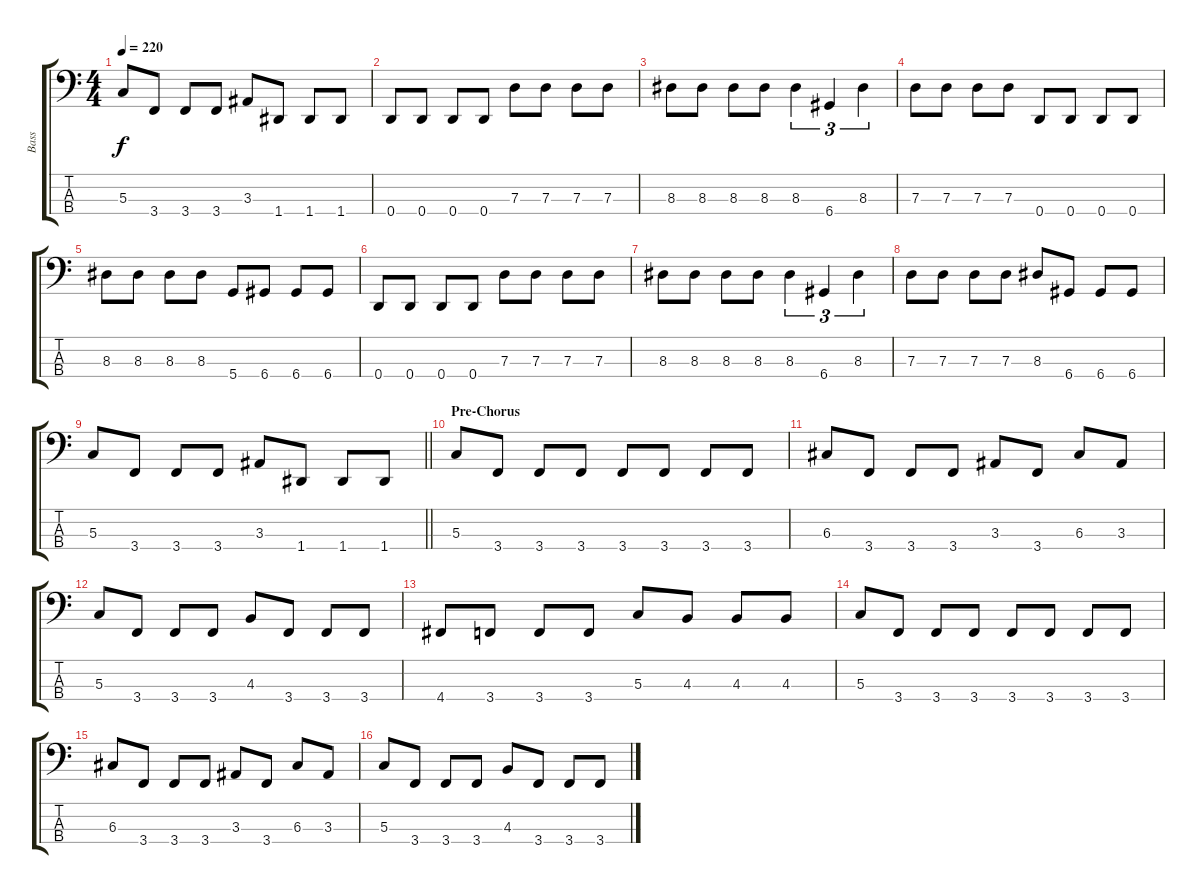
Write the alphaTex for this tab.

\track ("Bass" "Bass") {instrument electricbassfinger}
\staff {score tabs}
\tuning (F2 C2 G1 D1) {hide}
\ts (4 4)
\tempo 220
\clef f4
\ks c
5.3.8{dy f} 3.4.8 3.4.8 3.4.8 3.3.8 1.4.8 1.4.8 1.4.8 |
0.4.8 0.4.8 0.4.8 0.4.8 7.3.8 7.3.8 7.3.8 7.3.8 |
8.3.8 8.3.8 8.3.8 8.3.8 8.3.4{tu (3 2)} 6.4.4{tu (3 2)} 8.3.4{tu (3 2)} |
7.3.8 7.3.8 7.3.8 7.3.8 0.4.8 0.4.8 0.4.8 0.4.8 |
8.3.8 8.3.8 8.3.8 8.3.8 5.4.8 6.4.8 6.4.8 6.4.8 |
0.4.8 0.4.8 0.4.8 0.4.8 7.3.8 7.3.8 7.3.8 7.3.8 |
8.3.8 8.3.8 8.3.8 8.3.8 8.3.4{tu (3 2)} 6.4.4{tu (3 2)} 8.3.4{tu (3 2)} |
7.3.8 7.3.8 7.3.8 7.3.8 8.3.8 6.4.8 6.4.8 6.4.8 |
\barLineRight lightlight
5.3.8 3.4.8 3.4.8 3.4.8 3.3.8 1.4.8 1.4.8 1.4.8 |
\section ("" "Pre-Chorus")
5.3.8 3.4.8 3.4.8 3.4.8 3.4.8 3.4.8 3.4.8 3.4.8 |
6.3.8 3.4.8 3.4.8 3.4.8 3.3.8 3.4.8 6.3.8 3.3.8 |
5.3.8 3.4.8 3.4.8 3.4.8 4.3.8 3.4.8 3.4.8 3.4.8 |
4.4.8 3.4.8 3.4.8 3.4.8 5.3.8 4.3.8 4.3.8 4.3.8 |
5.3.8 3.4.8 3.4.8 3.4.8 3.4.8 3.4.8 3.4.8 3.4.8 |
6.3.8 3.4.8 3.4.8 3.4.8 3.3.8 3.4.8 6.3.8 3.3.8 |
5.3.8 3.4.8 3.4.8 3.4.8 4.3.8 3.4.8 3.4.8 3.4.8
